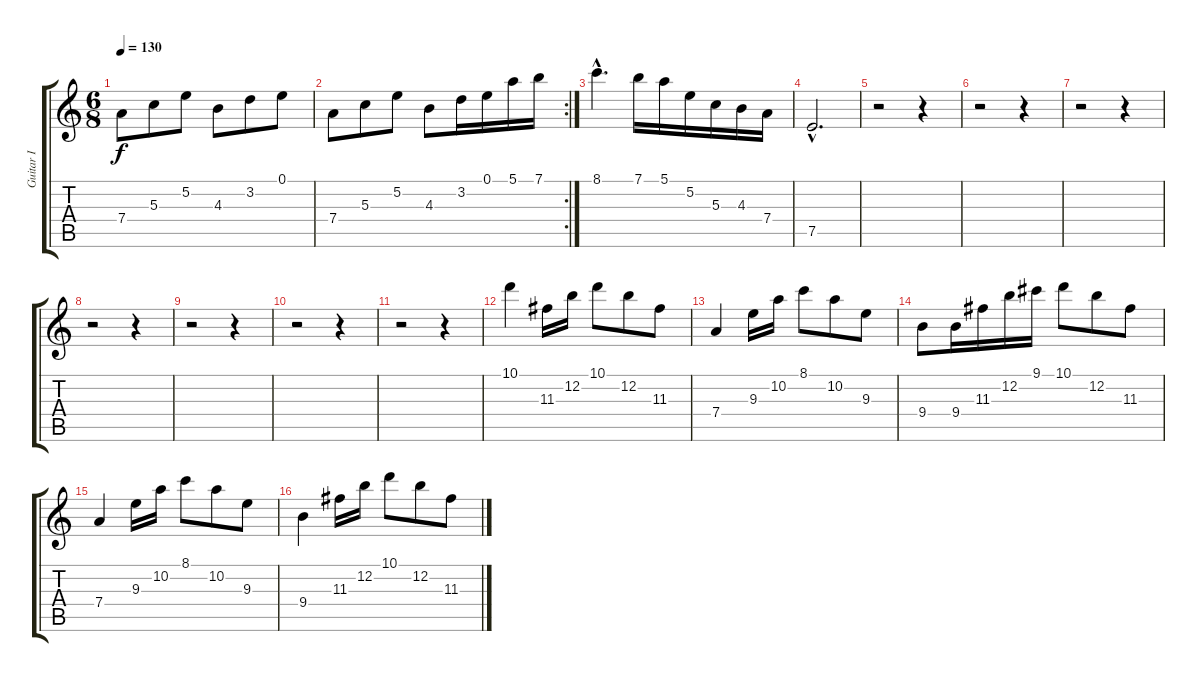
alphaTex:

\track ("Guitar I" "Guitar I") {instrument distortionguitar}
\staff {score tabs}
\tuning (E4 B3 G3 D3 A2 E2) {hide}
\ts (6 8)
\tempo 130
\clef g2
\ks c
7.4.8{dy f} 5.3.8 5.2.8 4.3.8 3.2.8 0.1.8 |
\rc 2
7.4.8 5.3.8 5.2.8 4.3.8 3.2.16 0.1.16 5.1.16 7.1.16 |
8.1{hac}.4{d} 7.1.16 5.1.16 5.2.16 5.3.16 4.3.16 7.4.16 |
7.5{hac}.2{d} |
r.2 r.4 |
r.2 r.4 |
r.2 r.4 |
r.2 r.4 |
r.2 r.4 |
r.2 r.4 |
r.2 r.4 |
10.1.4 11.3.16 12.2.16 10.1.8 12.2.8 11.3.8 |
7.4.4 9.3.16 10.2.16 8.1.8 10.2.8 9.3.8 |
9.4.8 9.4.16 11.3.16 12.2.16 9.1.16 10.1.8 12.2.8 11.3.8 |
7.4.4 9.3.16 10.2.16 8.1.8 10.2.8 9.3.8 |
9.4.4 11.3.16 12.2.16 10.1.8 12.2.8 11.3.8
